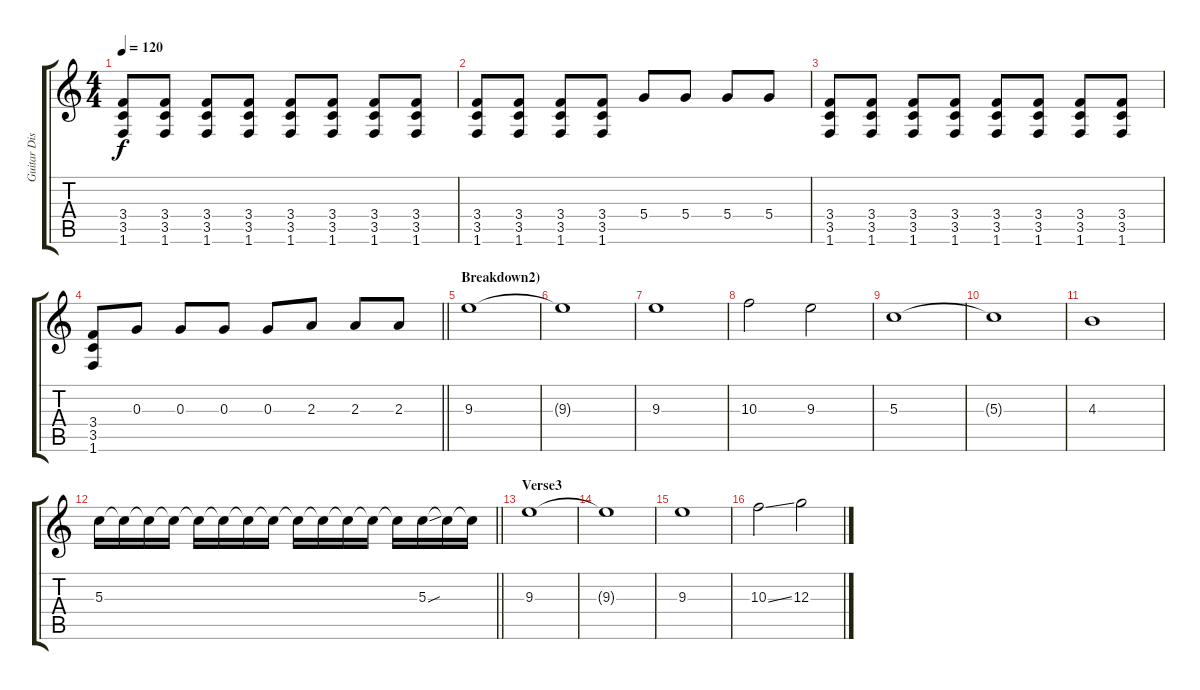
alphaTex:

\track ("Guitar Distortion" "Guitar Dis") {instrument distortionguitar}
\staff {score tabs}
\tuning (E4 B3 G3 D3 A2 E2) {hide}
\ts (4 4)
\tempo 120
\clef g2
\ks c
(3.4 3.5 1.6).8{dy f} (3.4 3.5 1.6).8 (3.4 3.5 1.6).8 (3.4 3.5 1.6).8 (3.4 3.5 1.6).8 (3.4 3.5 1.6).8 (3.4 3.5 1.6).8 (3.4 3.5 1.6).8 |
(3.4 3.5 1.6).8 (3.4 3.5 1.6).8 (3.4 3.5 1.6).8 (3.4 3.5 1.6).8 5.4.8 5.4.8 5.4.8 5.4.8 |
(3.4 3.5 1.6).8 (3.4 3.5 1.6).8 (3.4 3.5 1.6).8 (3.4 3.5 1.6).8 (3.4 3.5 1.6).8 (3.4 3.5 1.6).8 (3.4 3.5 1.6).8 (3.4 3.5 1.6).8 |
\barLineRight lightlight
(3.4 3.5 1.6).8 0.3.8 0.3.8 0.3.8 0.3.8 2.3.8 2.3.8 2.3.8 |
\section ("" "Breakdown2)")
9.3.1 |
9.3{t}.1 |
9.3.1 |
10.3.2 9.3.2 |
5.3.1 |
5.3{t}.1 |
4.3.1 |
\barLineRight lightlight
5.3.16 5.3{t}.16 5.3{t}.16 5.3{t}.16 5.3{t}.16 5.3{t}.16 5.3{t}.16 5.3{t}.16 5.3{t}.16 5.3{t}.16 5.3{t}.16 5.3{t}.16 5.3{t}.16 5.3{sou}.16 5.3{t}.16 5.3{t}.16 |
\section ("" "Verse3")
9.3.1 |
9.3{t}.1 |
9.3.1 |
10.3{ss}.2 12.3{ss}.2
